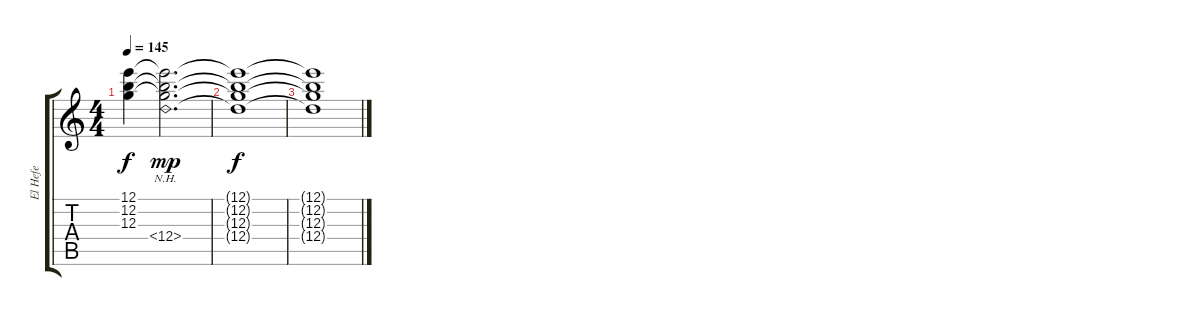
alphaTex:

\track ("El Hefe" "El Hefe") {instrument distortionguitar}
\staff {score tabs}
\tuning (E4 B3 G3 D3 A2 E2) {hide}
\ts (4 4)
\tempo 145
\clef g2
\ks c
(12.1{t} 12.2{t} 12.3{t}).4{dy f} (12.1{t} 12.2{t} 12.3{t} 12.4{nh}).2{d dy mp} |
(12.1{t} 12.2{t} 12.3{t} 12.4{t}).1{dy f} |
(12.1{t} 12.2{t} 12.3{t} 12.4{t}).1
